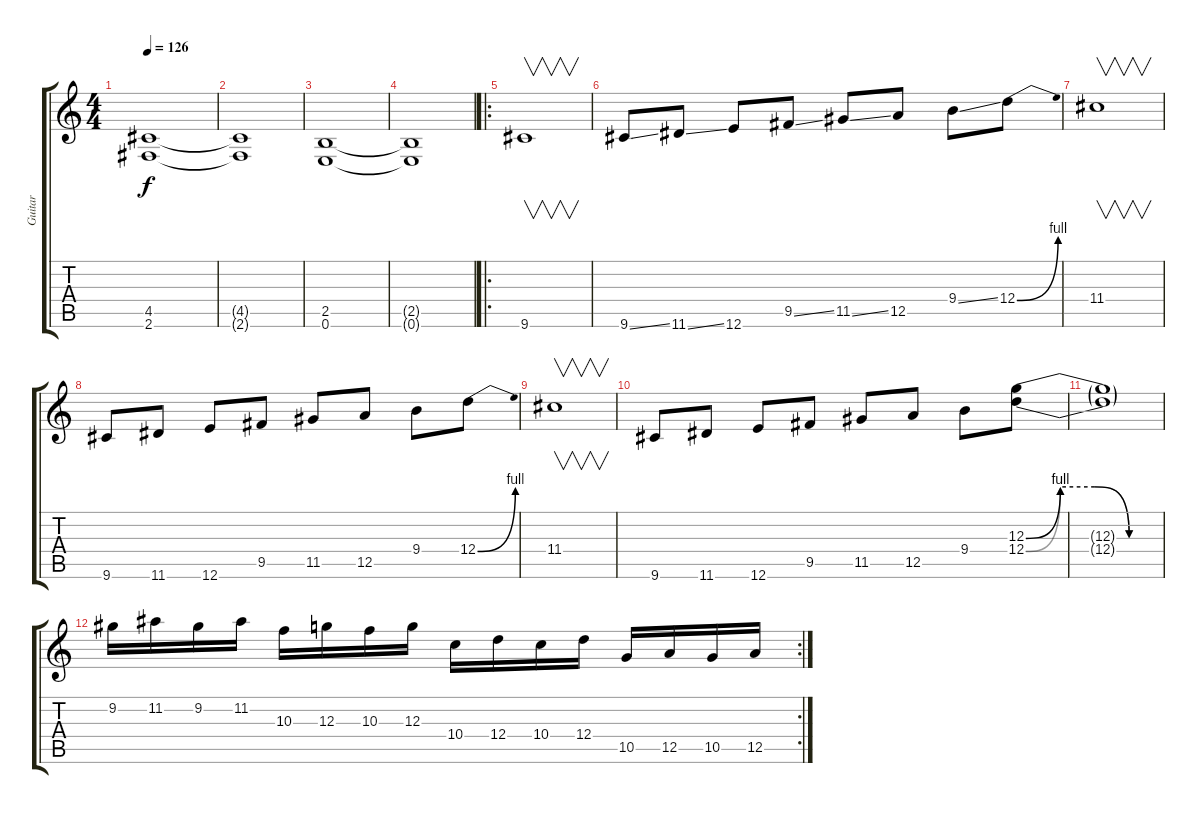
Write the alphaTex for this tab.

\track ("Guitar " "Guitar ") {instrument distortionguitar}
\staff {score tabs}
\tuning (E4 B3 G3 D3 A2 E2) {hide}
\ts (4 4)
\tempo 126
\clef g2
\ks c
(4.5 2.6).1{dy f} |
(4.5{t} 2.6{t}).1 |
(2.5 0.6).1 |
(2.5{t} 0.6{t}).1 |
\ro
9.6.1{v} |
9.6{ss}.8 11.6{ss}.8 12.6.8 9.5{ss}.8 11.5{ss}.8 12.5.8 9.4{ss}.8 12.4{be (bend 0 0 60 4)}.8 |
11.4.1{v} |
9.6.8 11.6.8 12.6.8 9.5.8 11.5.8 12.5.8 9.4.8 12.4{be (bend 0 0 60 4)}.8 |
11.4.1{v} |
9.6.8 11.6.8 12.6.8 9.5.8 11.5.8 12.5.8 9.4.8 (12.3{be (custom 0 0 15 4 30 4 45 0 60 0)} 12.4{be (custom 0 0 15 4 30 4 45 0 60 0)}).8 |
(12.3{t} 12.4{t}).1 |
\rc 2
9.2.16 11.2.16 9.2.16 11.2.16 10.3.16 12.3.16 10.3.16 12.3.16 10.4.16 12.4.16 10.4.16 12.4.16 10.5.16 12.5.16 10.5.16 12.5.16
